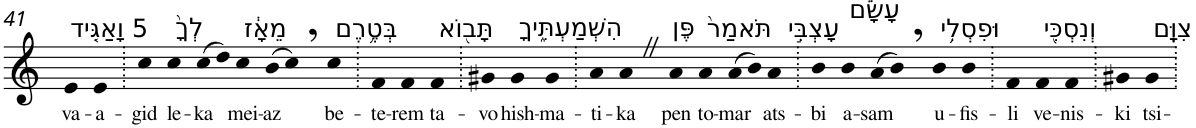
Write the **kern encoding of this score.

**kern	**text
*part1	*part1
*staff1	*staff1
*I"Piano	*
*I'Pno	*
!!LO:PB:g=z
*clefG2	*
*k[]	*
=41	=41
!LO:TX:a:t=5 וָאַגִּ֤יד	!
!	!LO:LY:b
4e	va-
!	!LO:LY:b
4e	-a-
=42.	=42.
!	!LO:LY:b
4cc	-gid
!LO:TX:a:t=לְךָ֙	!
!	!LO:LY:b
4cc	le-
!	!LO:LY:b
(8cc	-ka
8dd)	.
!LO:TX:a:t=מֵאָ֔ז	!
!	!LO:LY:b
4cc	mei-
!	!LO:LY:b
(8b	-az
8cc,)	.
!LO:TX:a:t=בְּטֶ֥רֶם	!
!	!LO:LY:b
4cc	be-
=43.	=43.
!	!LO:LY:b
4f	-te-
!	!LO:LY:b
4f	-rem
!LO:TX:a:t=תָּב֖וֹא	!
!	!LO:LY:b
4f	ta-
=44.	=44.
!	!LO:LY:b
4g#X	-vo
!LO:TX:a:t=הִשְׁמַעְתִּ֑יךָ	!
!	!LO:LY:b
4g#	hish-
!	!LO:LY:b
4g#	-ma-
=45.	=45.
!	!LO:LY:b
4a	-ti-
!	!LO:LY:b
4aZ	-ka
!LO:TX:a:t=פֶּן	!
!	!LO:LY:b
4a	pen
!LO:TX:a:t=תֹּאמַר֙	!
!	!LO:LY:b
4a	to-
!	!LO:LY:b
(8a	-mar
8b)	.
!LO:TX:a:t=עָצְבִּ֣י	!
!	!LO:LY:b
4a	ats-
=46.	=46.
!	!LO:LY:b
4b	-bi
!LO:TX:a:t=עָשָׂ֔ם	!
!	!LO:LY:b
4b	a-
!	!LO:LY:b
(8a	-sam
8b,)	.
!LO:TX:a:t=וּפִסְלִ֥י	!
!	!LO:LY:b
4b	u-
!	!LO:LY:b
4b	-fis-
=47.	=47.
!	!LO:LY:b
4f	-li
!LO:TX:a:t=וְנִסְכִּ֖י	!
!	!LO:LY:b
4f	ve-
!	!LO:LY:b
4f	-nis-
=48.	=48.
!	!LO:LY:b
4g#X	-ki
!LO:TX:a:t=צִוָּֽם	!
!	!LO:LY:b
4g#	tsi-
=.	=.
*-	*-
